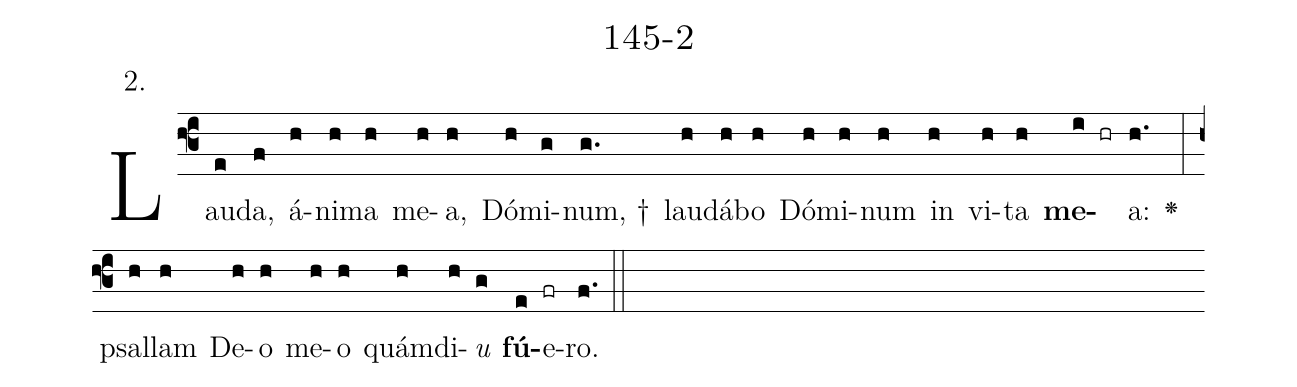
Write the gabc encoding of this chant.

name: 145-2;
annotation: 2.;
%%
(f3)Lau(e)da,(f) á(h)ni(h)ma(h) me(h)a,(h) Dó(h)mi(g)num, †(g.) lau(h)dá(h)bo(h) Dó(h)mi(h)num(h) in(h) vi(h)ta(h) <b>me</b>(i hr)a:(h.) <v>\greheightstar</v>(:) psal(h)lam(h) De(h)o(h) me(h)o(h) quám(h)di(h)<i>u</i>(g) <b>fú</b>(e)e(fr)ro.(f.) (::)


%E(h) u(h) o(h) u(g) a(e) e.(f.) (::)
